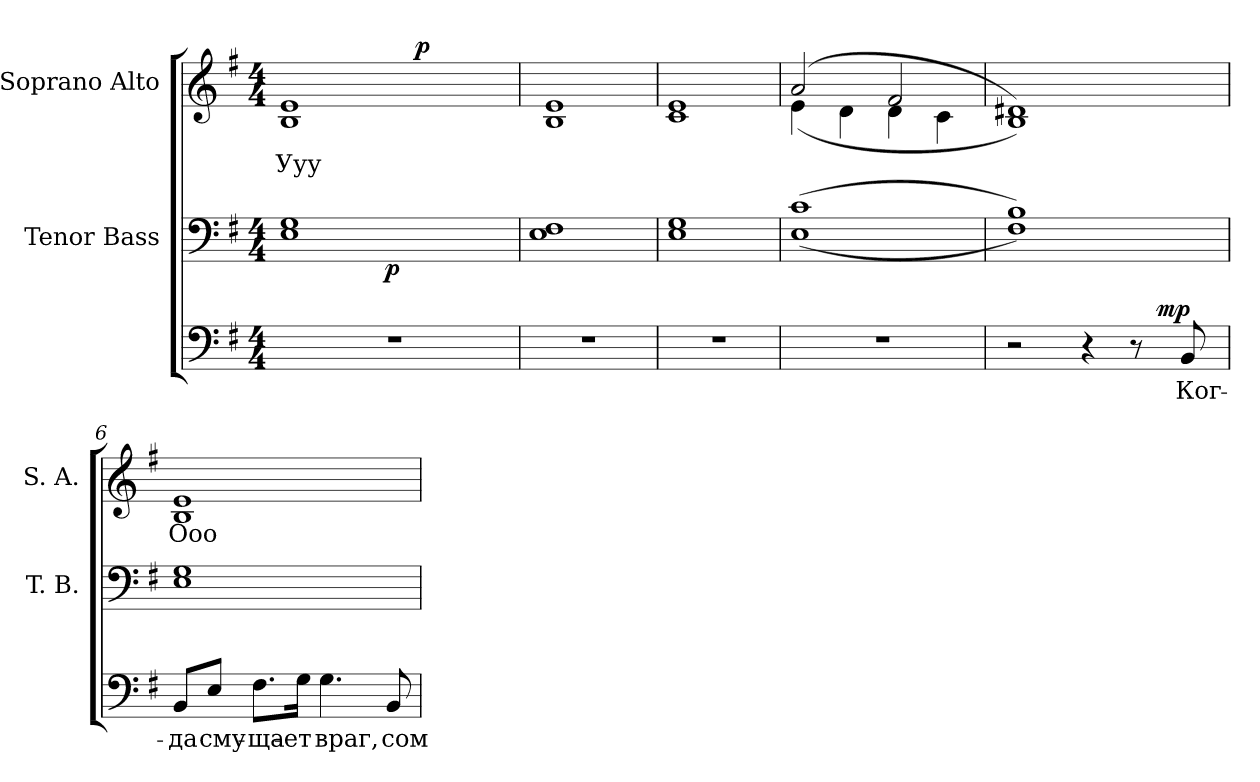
**kern	**text	**dynam	**kern	**dynam	**kern	**text	**dynam
*part3	*part3	*part3	*part2	*part2	*part1	*part1	*part1
*staff3	*staff3	*staff3	*staff2	*staff2	*staff1	*staff1	*staff1
*	*	*	*I"Tenor Bass	*	*I"Soprano Alto	*	*
*	*	*	*I'T. B.	*	*I'S. A.	*	*
!!LO:PB:g=z
*clefF4	*	*	*clefF4	*	*clefG2	*	*
*k[f#]	*	*	*k[f#]	*	*k[f#]	*	*
*G:	*	*	*G:	*	*G:	*	*
*M4/4	*	*	*M4/4	*	*M4/4	*	*
*MM60	*	*	*MM60	*	*MM60	*	*
=1	=1	=1	=1	=1	=1	=1	=1
*	*	*	*^	*	*	*	*
!	!	!	!	!	!	!	!LO:LY:b:color=#000000	!
*	*	*	*	*^	*	*^	*	*
*	*	*	*	*	*	*	*	*^	*	*
1r	.	.	1Gi	1Ei	4ryy	.	1ei	1Bi	4ryy	Ууу	.
.	.	.	.	.	8ryy	.	.	.	8ryy	.	.
.	.	.	.	.	32ryy	.	.	.	16ryy	.	.
.	.	.	.	.	64ryy	.	.	.	.	.	.
.	.	.	.	.	1024ryy	.	.	.	.	.	.
.	.	.	.	.	2ryy	p	.	.	.	.	.
.	.	.	.	.	.	.	.	.	32ryy	.	.
.	.	.	.	.	.	.	.	.	128ryy	.	.
.	.	.	.	.	.	.	.	.	512.ryy	.	.
.	.	.	.	.	.	.	.	.	2ryy	.	p
.	.	.	.	.	16ryy	.	.	.	.	.	.
.	.	.	.	.	.	.	.	.	64ryy	.	.
.	.	.	.	.	128...ryy	.	.	.	.	.	.
.	.	.	.	.	.	.	.	.	256ryy	.	.
.	.	.	.	.	.	.	.	.	1024ryy	.	.
*	*	*	*v	*v	*v	*	*	*	*	*	*
*	*	*	*	*	*v	*v	*v	*	*
=2	=2	=2	=2	=2	=2	=2	=2
1r	.	.	1Ei 1F#i	.	1Bi 1ei	.	.
=3	=3	=3	=3	=3	=3	=3	=3
*	*	*	*^	*	*^	*	*
1r	.	.	1Gi	1Ei	.	1ei	1ci	.	.
=4	=4	=4	=4	=4	=4	=4	=4	=4	=4
1r	.	.	(1ci	(1Ei	.	(2ai/	(4ei\	.	.
.	.	.	.	.	.	.	4di\	.	.
.	.	.	.	.	.	2f#i/	4di\	.	.
.	.	.	.	.	.	.	4ci\	.	.
=5	=5	=5	=5	=5	=5	=5	=5	=5	=5
*^	*	*	*	*	*	*	*	*	*
2r	2ryy	.	.	1Bi)	1F#i)	.	1d#Xi)	1Bi)	.	.
4r	4ryy	.	.	.	.	.	.	.	.	.
8r	32ryy	.	.	.	.	.	.	.	.	.
.	64ryy	.	.	.	.	.	.	.	.	.
.	256ryy	.	.	.	.	.	.	.	.	.
.	1024ryy	.	.	.	.	.	.	.	.	.
.	8ryy	.	mp	.	.	.	.	.	.	.
!	!	!LO:LY:b:color=#000000	!	!	!	!	!	!	!	!
8BBi/	.	Ког-	.	.	.	.	.	.	.	.
.	16ryy	.	.	.	.	.	.	.	.	.
.	128ryy	.	.	.	.	.	.	.	.	.
.	512.ryy	.	.	.	.	.	.	.	.	.
*v	*v	*	*	*	*	*	*	*	*	*
=6	=6	=6	=6	=6	=6	=6	=6	=6	=6
*^	*	*	*	*	*	*	*	*	*
!	!	!LO:LY:b:color=#000000	!	!	!	!	!	!	!	!
*v	*v	*	*	*	*	*	*	*	*	*
*^	*	*	*	*	*	*	*	*	*
!	!	!	!	!	!	!	!	!	!LO:LY:b:color=#000000	!
*v	*v	*	*	*	*	*	*	*	*	*
8BBi/L	-да	.	1Gi	1Ei	.	1ei	1Bi	Ооо	.
!	!LO:LY:b:color=#000000	!	!	!	!	!	!	!	!
8Ei/J	сму-	.	.	.	.	.	.	.	.
!	!LO:LY:b:color=#000000	!	!	!	!	!	!	!	!
8.F#i\L	-ща-	.	.	.	.	.	.	.	.
!	!LO:LY:b:color=#000000	!	!	!	!	!	!	!	!
16Gi\Jk	-ет	.	.	.	.	.	.	.	.
!	!LO:LY:b:color=#000000	!	!	!	!	!	!	!	!
4.Gi\	враг,	.	.	.	.	.	.	.	.
!	!LO:LY:b:color=#000000	!	!	!	!	!	!	!	!
8BBi/	сом-	.	.	.	.	.	.	.	.
*	*	*	*v	*v	*	*	*	*	*
*	*	*	*	*	*v	*v	*	*
=	=	=	=	=	=	=	=
*-	*-	*-	*-	*-	*-	*-	*-
